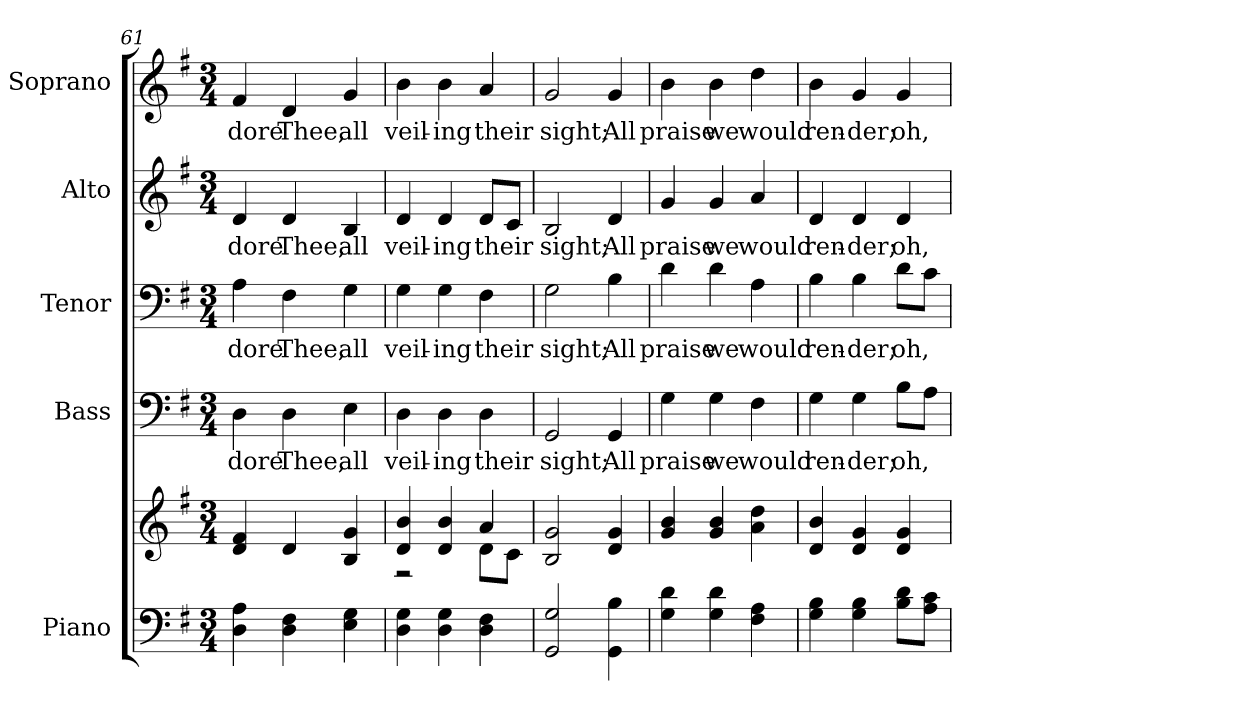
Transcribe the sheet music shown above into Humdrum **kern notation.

**kern	**kern	**kern	**text	**kern	**text	**kern	**text	**kern	**text
*part5	*part5	*part4	*part4	*part3	*part3	*part2	*part2	*part1	*part1
*staff6	*staff5	*staff4	*staff4	*staff3	*staff3	*staff2	*staff2	*staff1	*staff1
*I"Piano	*	*I"Bass	*	*I"Tenor	*	*I"Alto	*	*I"Soprano	*
*I'Pno.	*	*I'B.	*	*I'T.	*	*I'A.	*	*I'S.	*
*clefF4	*clefG2	*clefF4	*	*clefF4	*	*clefG2	*	*clefG2	*
*k[f#]	*k[f#]	*k[f#]	*	*k[f#]	*	*k[f#]	*	*k[f#]	*
*G:	*G:	*G:	*	*G:	*	*G:	*	*G:	*
*M3/4	*M3/4	*M3/4	*	*M3/4	*	*M3/4	*	*M3/4	*
=61	=61	=61	=61	=61	=61	=61	=61	=61	=61
!	!	!	!LO:LY:b:color=#000000	!	!	!	!	!	!
!	!	!	!	!	!LO:LY:b:color=#000000	!	!	!	!
!	!	!	!	!	!	!	!LO:LY:b:color=#000000	!	!
!	!	!	!	!	!	!	!	!	!LO:LY:b:color=#000000
4Di\ 4Ai	4di/ 4f#i	4Di\	-dore	4Ai\	-dore	4di/	-dore	4f#i/	-dore
!	!	!	!LO:LY:b:color=#000000	!	!	!	!	!	!
!	!	!	!	!	!LO:LY:b:color=#000000	!	!	!	!
!	!	!	!	!	!	!	!LO:LY:b:color=#000000	!	!
!	!	!	!	!	!	!	!	!	!LO:LY:b:color=#000000
4Di\ 4F#i	4di/	4Di\	Thee,	4F#i\	Thee,	4di/	Thee,	4di/	Thee,
!	!	!	!LO:LY:b:color=#000000	!	!	!	!	!	!
!	!	!	!	!	!LO:LY:b:color=#000000	!	!	!	!
!	!	!	!	!	!	!	!LO:LY:b:color=#000000	!	!
!	!	!	!	!	!	!	!	!	!LO:LY:b:color=#000000
4Ei\ 4Gi	4Bi/ 4gi	4Ei\	all	4Gi\	all	4Bi/	all	4gi/	all
=62	=62	=62	=62	=62	=62	=62	=62	=62	=62
*	*^	*	*	*	*	*	*	*	*
!	!	!	!	!LO:LY:b:color=#000000	!	!	!	!	!	!
!	!	!	!	!	!	!LO:LY:b:color=#000000	!	!	!	!
!	!	!	!	!	!	!	!	!LO:LY:b:color=#000000	!	!
!	!	!	!	!	!	!	!	!	!	!LO:LY:b:color=#000000
4Di\ 4Gi	4di/ 4bi	2r	4Di\	veil-	4Gi\	veil-	4di/	veil-	4bi\	veil-
!	!	!	!	!LO:LY:b:color=#000000	!	!	!	!	!	!
!	!	!	!	!	!	!LO:LY:b:color=#000000	!	!	!	!
!	!	!	!	!	!	!	!	!LO:LY:b:color=#000000	!	!
!	!	!	!	!	!	!	!	!	!	!LO:LY:b:color=#000000
4Di\ 4Gi	4di/ 4bi	.	4Di\	-ing	4Gi\	-ing	4di/	-ing	4bi\	-ing
!	!	!	!	!LO:LY:b:color=#000000	!	!	!	!	!	!
!	!	!	!	!	!	!LO:LY:b:color=#000000	!	!	!	!
!	!	!	!	!	!	!	!	!LO:LY:b:color=#000000	!	!
!	!	!	!	!	!	!	!	!	!	!LO:LY:b:color=#000000
4Di\ 4F#i	4ai/	8di\L	4Di\	their	4F#i\	their	8di/L	their	4ai/	their
.	.	8ci\J	.	.	.	.	8ci/J	.	.	.
*	*v	*v	*	*	*	*	*	*	*	*
=63	=63	=63	=63	=63	=63	=63	=63	=63	=63
*	*^	*	*	*	*	*	*	*	*
!	!	!	!	!LO:LY:b:color=#000000	!	!	!	!	!	!
*	*v	*v	*	*	*	*	*	*	*	*
*	*^	*	*	*	*	*	*	*	*
!	!	!	!	!	!	!LO:LY:b:color=#000000	!	!	!	!
*	*v	*v	*	*	*	*	*	*	*	*
*	*^	*	*	*	*	*	*	*	*
!	!	!	!	!	!	!	!	!LO:LY:b:color=#000000	!	!
*	*v	*v	*	*	*	*	*	*	*	*
*	*^	*	*	*	*	*	*	*	*
!	!	!	!	!	!	!	!	!	!	!LO:LY:b:color=#000000
*	*v	*v	*	*	*	*	*	*	*	*
2GGi/ 2Gi	2Bi/ 2gi	2GGi/	sight;	2Gi\	sight;	2Bi/	sight;	2gi/	sight;
!	!	!	!LO:LY:b:color=#000000	!	!	!	!	!	!
!	!	!	!	!	!LO:LY:b:color=#000000	!	!	!	!
!	!	!	!	!	!	!	!LO:LY:b:color=#000000	!	!
!	!	!	!	!	!	!	!	!	!LO:LY:b:color=#000000
4GGi\ 4Bi	4di/ 4gi	4GGi/	All	4Bi\	All	4di/	All	4gi/	All
!!LO:PB:g=z
=64	=64	=64	=64	=64	=64	=64	=64	=64	=64
!	!	!	!LO:LY:b:color=#000000	!	!	!	!	!	!
!	!	!	!	!	!LO:LY:b:color=#000000	!	!	!	!
!	!	!	!	!	!	!	!LO:LY:b:color=#000000	!	!
!	!	!	!	!	!	!	!	!	!LO:LY:b:color=#000000
4Gi\ 4di	4gi/ 4bi	4Gi\	praise	4di\	praise	4gi/	praise	4bi\	praise
!	!	!	!LO:LY:b:color=#000000	!	!	!	!	!	!
!	!	!	!	!	!LO:LY:b:color=#000000	!	!	!	!
!	!	!	!	!	!	!	!LO:LY:b:color=#000000	!	!
!	!	!	!	!	!	!	!	!	!LO:LY:b:color=#000000
4Gi\ 4di	4gi/ 4bi	4Gi\	we	4di\	we	4gi/	we	4bi\	we
!	!	!	!LO:LY:b:color=#000000	!	!	!	!	!	!
!	!	!	!	!	!LO:LY:b:color=#000000	!	!	!	!
!	!	!	!	!	!	!	!LO:LY:b:color=#000000	!	!
!	!	!	!	!	!	!	!	!	!LO:LY:b:color=#000000
4F#i\ 4Ai	4ai\ 4ddi	4F#i\	would	4Ai\	would	4ai/	would	4ddi\	would
=65	=65	=65	=65	=65	=65	=65	=65	=65	=65
!	!	!	!LO:LY:b:color=#000000	!	!	!	!	!	!
!	!	!	!	!	!LO:LY:b:color=#000000	!	!	!	!
!	!	!	!	!	!	!	!LO:LY:b:color=#000000	!	!
!	!	!	!	!	!	!	!	!	!LO:LY:b:color=#000000
4Gi\ 4Bi	4di/ 4bi	4Gi\	ren-	4Bi\	ren-	4di/	ren-	4bi\	ren-
!	!	!	!LO:LY:b:color=#000000	!	!	!	!	!	!
!	!	!	!	!	!LO:LY:b:color=#000000	!	!	!	!
!	!	!	!	!	!	!	!LO:LY:b:color=#000000	!	!
!	!	!	!	!	!	!	!	!	!LO:LY:b:color=#000000
4Gi\ 4Bi	4di/ 4gi	4Gi\	-der;	4Bi\	-der;	4di/	-der;	4gi/	-der;
!	!	!	!LO:LY:b:color=#000000	!	!	!	!	!	!
!	!	!	!	!	!LO:LY:b:color=#000000	!	!	!	!
!	!	!	!	!	!	!	!LO:LY:b:color=#000000	!	!
!	!	!	!	!	!	!	!	!	!LO:LY:b:color=#000000
8Bi\ 8diL	4di/ 4gi	8Bi\L	oh,	8di\L	oh,	4di/	oh,	4gi/	oh,
8Ai\ 8ciJ	.	8Ai\J	.	8ci\J	.	.	.	.	.
=	=	=	=	=	=	=	=	=	=
*-	*-	*-	*-	*-	*-	*-	*-	*-	*-
